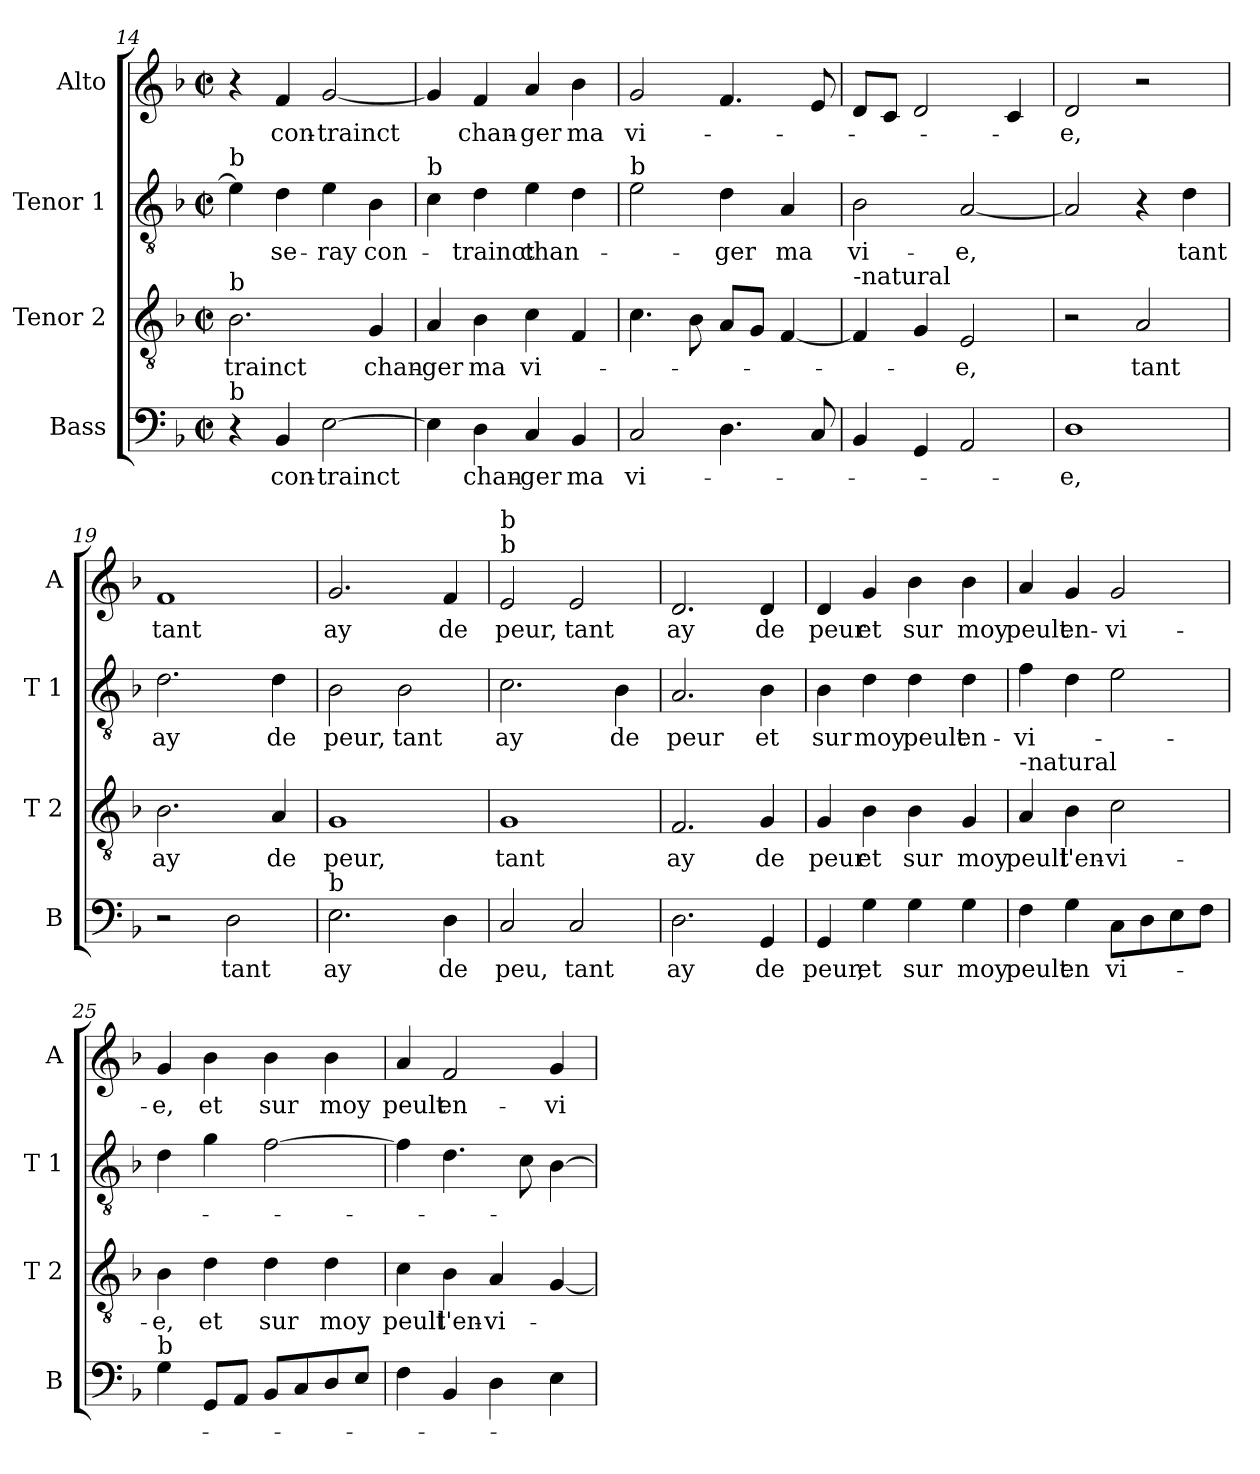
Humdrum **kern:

**kern	**text	**kern	**text	**kern	**text	**kern	**text
*part4	*part4	*part3	*part3	*part2	*part2	*part1	*part1
*staff4	*staff4	*staff3	*staff3	*staff2	*staff2	*staff1	*staff1
*I"Bass	*	*I"Tenor 2	*	*I"Tenor 1	*	*I"Alto	*
*I'B	*	*I'T 2	*	*I'T 1	*	*I'A	*
*clefF4	*	*clefGv2	*	*clefGv2	*	*clefG2	*
*k[b-]	*	*k[b-]	*	*k[b-]	*	*k[b-]	*
*F:	*	*F:	*	*F:	*	*F:	*
*M2/2	*	*M2/2	*	*M2/2	*	*M2/2	*
*met(c|)	*	*met(c|)	*	*met(c|)	*	*met(c|)	*
=14	=14	=14	=14	=14	=14	=14	=14
!	!	!	!	!LO:TX:a:t=b	!	!	!
!	!	!LO:TX:a:t=b	!	!	!	!	!
!LO:TX:a:t=b	!	!	!	!	!	!	!
!	!	!	!LO:LY:b	!	!	!	!
4r	.	2.B-\	-trainct	4e\]	.	4r	.
!	!LO:LY:b	!	!	!	!LO:LY:b	!	!LO:LY:b
4BB-/	con-	.	.	4d\	se-	4f/	con-
!	!LO:LY:b	!	!	!	!LO:LY:b	!	!LO:LY:b
[2E\	-trainct	.	.	4e\	-ray	[2g/	-trainct
!	!	!	!LO:LY:b	!	!LO:LY:b	!	!
.	.	4G/	chan-	4B-\	con-	.	.
=15	=15	=15	=15	=15	=15	=15	=15
!	!	!	!	!LO:TX:a:t=b	!	!	!
!	!	!	!LO:LY:b	!	!	!	!
4E\]	.	4A/	-ger	4c\	.	4g/]	.
!	!LO:LY:b	!	!LO:LY:b	!	!LO:LY:b	!	!LO:LY:b
4D\	chan-	4B-\	ma	4d\	-trainct	4f/	chan-
!	!LO:LY:b	!	!LO:LY:b	!	!LO:LY:b	!	!LO:LY:b
4C/	-ger	4c\	vi-	4e\	chan-	4a/	-ger
!	!LO:LY:b	!	!	!	!	!	!LO:LY:b
4BB-/	ma	4F/	.	4d\	.	4b-\	ma
!!LO:LB:g=z
=16	=16	=16	=16	=16	=16	=16	=16
!	!	!	!	!LO:TX:a:t=b	!	!	!
!	!LO:LY:b	!	!	!	!	!	!LO:LY:b
2C/	vi-	4.c\	.	2e\	.	2g/	vi-
.	.	8B-\	.	.	.	.	.
!	!	!	!	!	!LO:LY:b	!	!
4.D\	.	8A/L	.	4d\	-ger	4.f/	.
.	.	8G/J	.	.	.	.	.
!	!	!	!	!	!LO:LY:b	!	!
.	.	[4F/	.	4A/	ma	.	.
8C/	.	.	.	.	.	8e/	.
=17	=17	=17	=17	=17	=17	=17	=17
!	!	!LO:TX:a:t=-natural	!	!	!	!	!
!	!	!	!	!	!LO:LY:b	!	!
4BB-/	.	4F/]	.	2B-\	vi-	8d/L	.
.	.	.	.	.	.	8c/J	.
4GG/	.	4G/	.	.	.	2d/	.
!	!	!	!LO:LY:b	!	!LO:LY:b	!	!
2AA/	.	2E/	-e,	[2A/	-e,	.	.
.	.	.	.	.	.	4c/	.
=18	=18	=18	=18	=18	=18	=18	=18
!	!LO:LY:b	!	!	!	!	!	!LO:LY:b
1D	-e,	2r	.	2A/]	.	2d/	-e,
!	!	!	!LO:LY:b	!	!	!	!
.	.	2A/	tant	4r	.	2r	.
!	!	!	!	!	!LO:LY:b	!	!
.	.	.	.	4d\	tant	.	.
=19	=19	=19	=19	=19	=19	=19	=19
!	!	!	!LO:LY:b	!	!LO:LY:b	!	!LO:LY:b
2r	.	2.B-\	ay	2.d\	ay	1f	tant
!	!LO:LY:b	!	!	!	!	!	!
2D\	tant	.	.	.	.	.	.
!	!	!	!LO:LY:b	!	!LO:LY:b	!	!
.	.	4A/	de	4d\	de	.	.
=20	=20	=20	=20	=20	=20	=20	=20
!LO:TX:a:t=b	!	!	!	!	!	!	!
!	!LO:LY:b	!	!LO:LY:b	!	!LO:LY:b	!	!LO:LY:b
2.E\	ay	1G	peur,	2B-\	peur,	2.g/	ay
!	!	!	!	!	!LO:LY:b	!	!
.	.	.	.	2B-\	tant	.	.
!	!LO:LY:b	!	!	!	!	!	!LO:LY:b
4D\	de	.	.	.	.	4f/	de
!!LO:LB:g=z
=21	=21	=21	=21	=21	=21	=21	=21
!	!	!	!	!	!	!LO:TX:a:t=b	!
!	!	!	!	!	!	!LO:TX:a:t=b	!
!	!LO:LY:b	!	!LO:LY:b	!	!LO:LY:b	!	!LO:LY:b
2C/	peu,	1G	tant	2.c\	ay	2e/	peur,
!	!LO:LY:b	!	!	!	!	!	!LO:LY:b
2C/	tant	.	.	.	.	2e/	tant
!	!	!	!	!	!LO:LY:b	!	!
.	.	.	.	4B-\	de	.	.
=22	=22	=22	=22	=22	=22	=22	=22
!	!LO:LY:b	!	!LO:LY:b	!	!LO:LY:b	!	!LO:LY:b
2.D\	ay	2.F/	ay	2.A/	peur	2.d/	ay
!	!LO:LY:b	!	!LO:LY:b	!	!LO:LY:b	!	!LO:LY:b
4GG/	de	4G/	de	4B-\	et	4d/	de
=23	=23	=23	=23	=23	=23	=23	=23
!	!LO:LY:b	!	!LO:LY:b	!	!LO:LY:b	!	!LO:LY:b
4GG/	peur,	4G/	peur	4B-\	sur	4d/	peur
!	!LO:LY:b	!	!LO:LY:b	!	!LO:LY:b	!	!LO:LY:b
4G\	et	4B-\	et	4d\	moy	4g/	et
!	!LO:LY:b	!	!LO:LY:b	!	!LO:LY:b	!	!LO:LY:b
4G\	sur	4B-\	sur	4d\	peult	4b-\	sur
!	!LO:LY:b	!	!LO:LY:b	!	!LO:LY:b	!	!LO:LY:b
4G\	moy	4G/	moy	4d\	en-	4b-\	moy
=24	=24	=24	=24	=24	=24	=24	=24
!	!	!LO:TX:a:t=-natural	!	!	!	!	!
!	!LO:LY:b	!	!LO:LY:b	!	!LO:LY:b	!	!LO:LY:b
4F\	peult	4A/	peult	4f\	-vi-	4a/	peult
!	!LO:LY:b	!	!LO:LY:b	!	!	!	!LO:LY:b
4G\	en	4B-\	l'en-	4d\	.	4g/	en-
!	!LO:LY:b	!	!LO:LY:b	!	!	!	!LO:LY:b
8C\L	vi-	2c\	-vi-	2e\	.	2g/	-vi-
8D\	.	.	.	.	.	.	.
8E\	.	.	.	.	.	.	.
8F\J	.	.	.	.	.	.	.
=25	=25	=25	=25	=25	=25	=25	=25
!LO:TX:a:t=b	!	!	!	!	!	!	!
!	!	!	!LO:LY:b	!	!	!	!LO:LY:b
4G\	.	4B-\	-e,	4d\	.	4g/	-e,
!	!	!	!LO:LY:b	!	!	!	!LO:LY:b
8GG/L	.	4d\	et	4g\	.	4b-\	et
8AA/J	.	.	.	.	.	.	.
!	!	!	!LO:LY:b	!	!	!	!LO:LY:b
8BB-/L	.	4d\	sur	[2f\	.	4b-\	sur
8C/	.	.	.	.	.	.	.
!	!	!	!LO:LY:b	!	!	!	!LO:LY:b
8D/	.	4d\	moy	.	.	4b-\	moy
8E/J	.	.	.	.	.	.	.
!!LO:PB:g=z
=26	=26	=26	=26	=26	=26	=26	=26
!	!	!	!LO:LY:b	!	!	!	!LO:LY:b
4F\	.	4c\	peult	4f\]	.	4a/	peult
!	!	!	!LO:LY:b	!	!	!	!LO:LY:b
4BB-/	.	4B-\	l'en-	4.d\	.	2f/	en-
!	!	!	!LO:LY:b	!	!	!	!
4D\	.	4A/	-vi-	.	.	.	.
.	.	.	.	8c\	.	.	.
!	!	!	!	!	!	!	!LO:LY:b
4E\	.	[4G/	.	[4B-\	.	4g/	-vi-
=	=	=	=	=	=	=	=
*-	*-	*-	*-	*-	*-	*-	*-
